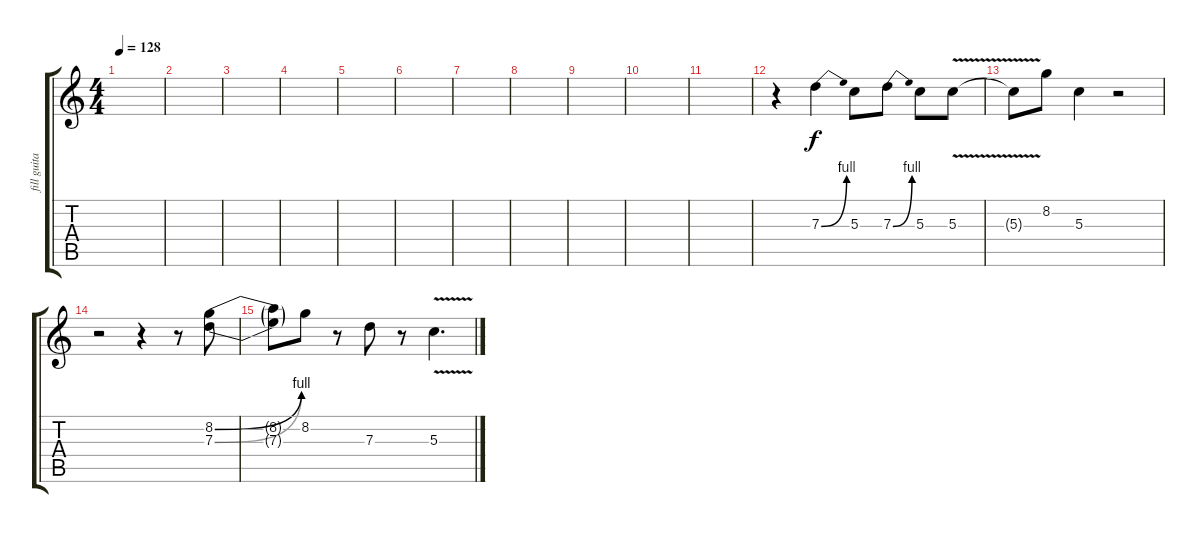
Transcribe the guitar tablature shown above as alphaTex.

\track ("fill guitar/ Gtr 3 Mike" "fill guita") {instrument distortionguitar}
\staff {score tabs}
\tuning (E4 B3 G3 D3 A2 E2) {hide}
\ts (4 4)
\tempo 128
\clef g2
\ks c
|
|
|
|
|
|
|
|
|
|
|
r.4 7.3{be (bend 0 0 60 4)}.4 5.3.8 7.3{be (bend 0 0 60 4)}.8 5.3.8 5.3{v}.8 |
5.3{t}.8 8.2.8 5.3.4 r.2 |
r.2 r.4 r.8 (8.2{be (bend 0 0 60 4)} 7.3{be (bend 0 0 60 4)}).8 |
(8.2{t} 7.3{t}).8 8.2.8 r.8 7.3.8 r.8 5.3{v}.4{d}
